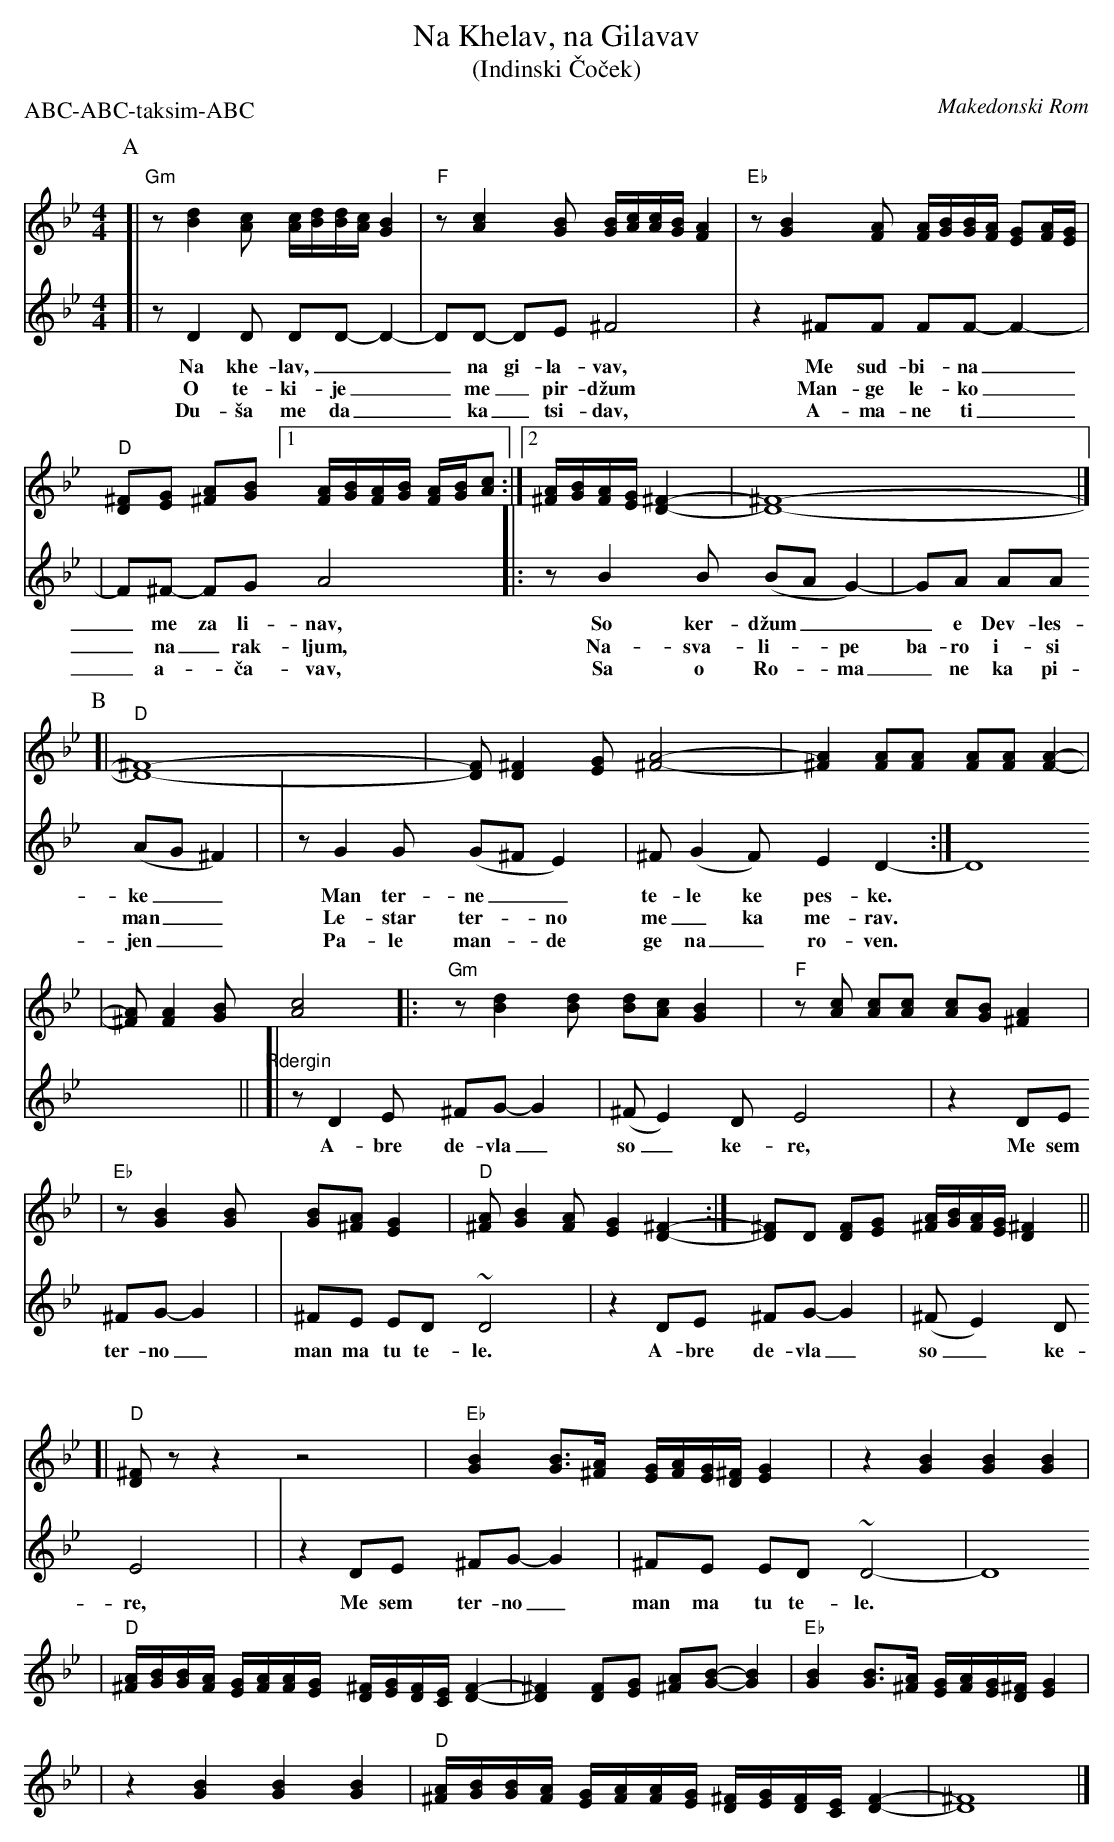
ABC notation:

X:1
T: Na Khelav, na Gilavav
T: (Indinski \vCo\vcek)
O: Makedonski Rom
M: 4/4
L: 1/16
P: ABC-ABC-taksim-ABC
K: Gm
P: A
[V:1]\
[| "Gm"z2 [d4B4] [c2A2] [cA][dB][dB][cA] [B4G4] \
| "F"z2 [c4A4] [B2G2] [BG][cA][cA][BG] [A4F4] \
| "Eb"z2 [B4G4] [A2F2] [AF][BG][BG][AF] [G2E2][AF][GE] \
| "D"[^F2D2][G2E2] [A2^F2][B2G2] [1 [AF][BG][AF][BG] [AF][BG][c2A2] :|\
[2 [A^F][BG][AF][GE] [^F4-D4-] | [^F16-D16-] |]
P: B
[V:1]\
[| "D"[^F16-D16-] \
| [F2D2] [^F4D4] [G2E2] [A8-^F8-] \
| [A4^F4] [A2F2][A2F2] [A2F2][A2F2] [A4-F4-] |
[V:1]\
| [A2^F2] [A4F4] [B2G2] [c8A8] \
|: "Gm"z2 [d4B4] [d2B2] [d2B2][c2A2] [B4G4] \
| "F"z2[c2A2] [c2A2][c2A2] [c2A2][B2G2] [A4^F4] |
[V:1]\
| "Eb"z2 [B4G4] [B2G2] [B2G2][A2^F2] [G4E4] \
| "D"[A2^F2] [B4G4] [A2F2] [G4E4] [^F4-D4-] \
:| [^F2D2]D2 [F2D2][G2E2] [A^F][BG][AF][GE] [^F4D4] ||
[V:2][| z2 D4 D2 D2D2- D4- | D2D2- D2E2 ^F8 | z4 ^F2F2 F2F2- F4- |
w: Na khe-lav,___ na gi-la-vav, Me sud-bi-na_
w: O te-ki-je__ me_ pir-d\vzum Man-ge le-ko_
w: Du-\vsa me da__ ka_tsi-dav, A-ma-ne ti_
[V:2]| F2^F2- F2G2 A8 |: z2 B4 B2 (B2A2 G4-) | G2A2 A2A2 (A2G2 ^F4) |
w: _me za li-nav, So ker-d\vzum___ e Dev-les-ke__
w: _na_ rak-ljum, Na-sva-li-*pe ba-ro i-si man__
w: _a-*\vca-vav,  Sa o Ro-*ma_ ne ka pi-jen__
[V:2]| z2 G4 G2 (G2^F2 E4) | ^F2 (G4 F2) E4 D4- :| D16 ||
w: Man ter-ne__ te-le ke pes-ke.
w: Le-star ter-*no me_ ka me-rav.
w: Pa-le man-*de ge na_ ro-ven.
P: C
[V:1]\
[| "D"[^F2D2]z2 z4 z8 \
| "Eb"[B4G4] [B3G3][A^F] [GE][AF][GE][^FD] [G4E4] \
| z4 [B4G4] [B4G4] [B4G4] |
| "D"[A^F][BG][BG][AF] [GE][AF][AF][GE] [^FD][GE][FD][EC] [F4-D4-] \
| [^F4D4] [F2D2][G2E2] [A2^F2][B2-G2-] [B4G4] \
| "Eb"[B4G4] [B3G3][A^F] [GE][AF][GE][^FD] [G4E4] |
| z4 [B4G4] [B4G4] [B4G4] \
| "D"[A^F][BG][BG][AF] [GE][AF][AF][GE] [^FD][GE][FD][EC] [F4-D4-] \
| [^F16D16] |]
[V:2]"Rdergin"[| z2 D4 E2 ^F2G2- G4 | (^F2 E4) D2 E8 | z4 D2E2 ^F2G2- G4 |
w: A-bre de-vla_ so_ ke-re, Me sem ter-no_
[V:2]| ^F2E2 E2D2 ~D8 | z4 D2E2 ^F2G2- G4 | (^F2 E4) D2 E8 |
w: man ma tu te-le. A-bre de-vla_ so_ ke-re,
[V:2]| z4 D2E2 ^F2G2- G4 | ^F2E2 E2D2 ~D8- | D16 |]
w: Me sem ter-no_ man ma tu te-le.
